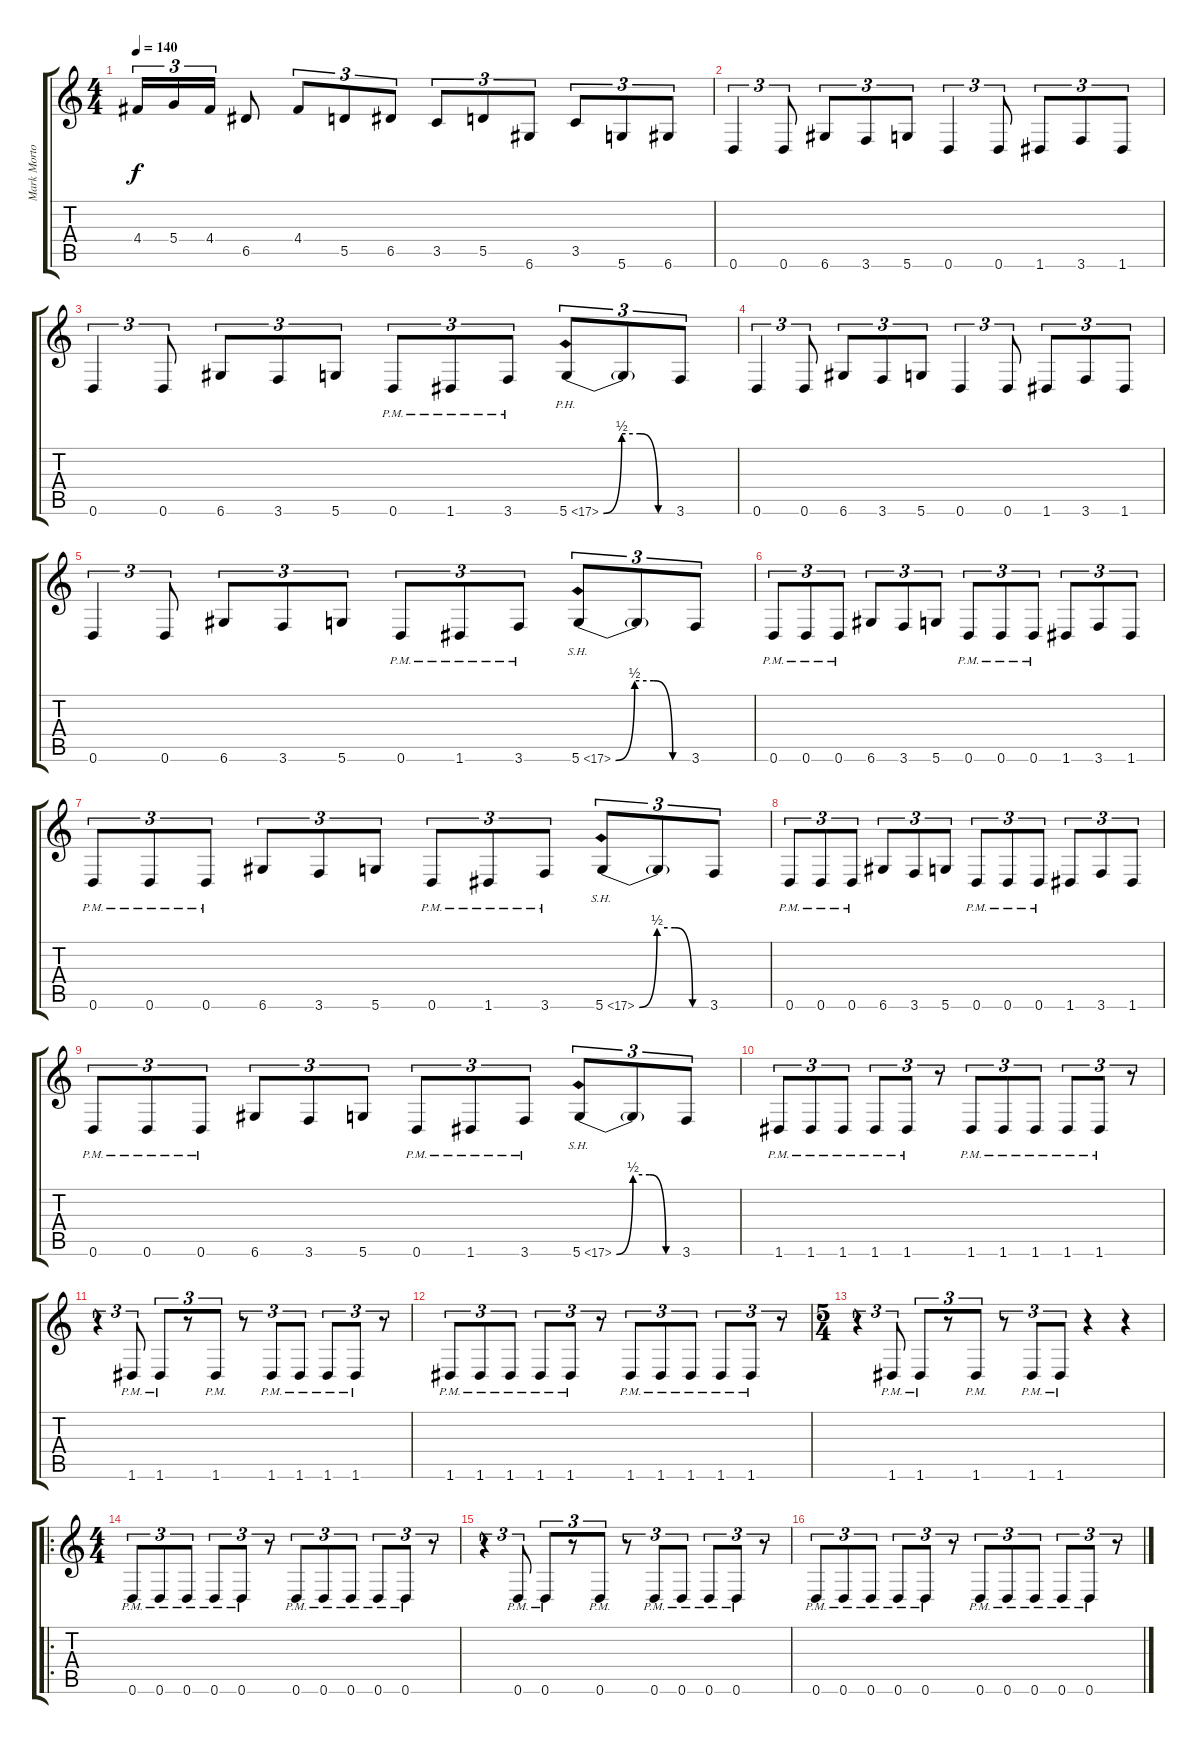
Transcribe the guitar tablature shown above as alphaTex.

\track ("Mark Morton" "Mark Morto") {instrument distortionguitar}
\staff {score tabs}
\tuning (E4 B3 G3 D3 A2 D2) {hide}
\ts (4 4)
\tempo 140
\clef g2
\ks c
4.4.16{tu (3 2) dy f} 5.4.16{tu (3 2)} 4.4.16{tu (3 2)} 6.5.8 4.4.8{tu (3 2)} 5.5.8{tu (3 2)} 6.5.8{tu (3 2)} 3.5.8{tu (3 2)} 5.5.8{tu (3 2)} 6.6.8{tu (3 2)} 3.5.8{tu (3 2)} 5.6.8{tu (3 2)} 6.6.8{tu (3 2)} |
0.6.4{tu (3 2)} 0.6.8{tu (3 2)} 6.6.8{tu (3 2)} 3.6.8{tu (3 2)} 5.6.8{tu (3 2)} 0.6.4{tu (3 2)} 0.6.8{tu (3 2)} 1.6.8{tu (3 2)} 3.6.8{tu (3 2)} 1.6.8{tu (3 2)} |
0.6.4{tu (3 2)} 0.6.8{tu (3 2)} 6.6.8{tu (3 2)} 3.6.8{tu (3 2)} 5.6.8{tu (3 2)} 0.6{pm}.8{tu (3 2)} 1.6{pm}.8{tu (3 2)} 3.6{pm}.8{tu (3 2)} 5.6{be (custom 0 0 15 2 30 2 45 0 60 0) ph 12}.8{tu (3 2)} 5.6{t}.8{tu (3 2)} 3.6.8{tu (3 2)} |
0.6.4{tu (3 2)} 0.6.8{tu (3 2)} 6.6.8{tu (3 2)} 3.6.8{tu (3 2)} 5.6.8{tu (3 2)} 0.6.4{tu (3 2)} 0.6.8{tu (3 2)} 1.6.8{tu (3 2)} 3.6.8{tu (3 2)} 1.6.8{tu (3 2)} |
0.6.4{tu (3 2)} 0.6.8{tu (3 2)} 6.6.8{tu (3 2)} 3.6.8{tu (3 2)} 5.6.8{tu (3 2)} 0.6{pm}.8{tu (3 2)} 1.6{pm}.8{tu (3 2)} 3.6{pm}.8{tu (3 2)} 5.6{be (custom 0 0 15 2 30 2 45 0 60 0) sh 12}.8{tu (3 2)} 5.6{t}.8{tu (3 2)} 3.6.8{tu (3 2)} |
0.6{pm}.8{tu (3 2)} 0.6{pm}.8{tu (3 2)} 0.6{pm}.8{tu (3 2)} 6.6.8{tu (3 2)} 3.6.8{tu (3 2)} 5.6.8{tu (3 2)} 0.6{pm}.8{tu (3 2)} 0.6{pm}.8{tu (3 2)} 0.6{pm}.8{tu (3 2)} 1.6.8{tu (3 2)} 3.6.8{tu (3 2)} 1.6.8{tu (3 2)} |
0.6{pm}.8{tu (3 2)} 0.6{pm}.8{tu (3 2)} 0.6{pm}.8{tu (3 2)} 6.6.8{tu (3 2)} 3.6.8{tu (3 2)} 5.6.8{tu (3 2)} 0.6{pm}.8{tu (3 2)} 1.6{pm}.8{tu (3 2)} 3.6{pm}.8{tu (3 2)} 5.6{be (custom 0 0 15 2 30 2 45 0 60 0) sh 12}.8{tu (3 2)} 5.6{t}.8{tu (3 2)} 3.6.8{tu (3 2)} |
0.6{pm}.8{tu (3 2)} 0.6{pm}.8{tu (3 2)} 0.6{pm}.8{tu (3 2)} 6.6.8{tu (3 2)} 3.6.8{tu (3 2)} 5.6.8{tu (3 2)} 0.6{pm}.8{tu (3 2)} 0.6{pm}.8{tu (3 2)} 0.6{pm}.8{tu (3 2)} 1.6.8{tu (3 2)} 3.6.8{tu (3 2)} 1.6.8{tu (3 2)} |
0.6{pm}.8{tu (3 2)} 0.6{pm}.8{tu (3 2)} 0.6{pm}.8{tu (3 2)} 6.6.8{tu (3 2)} 3.6.8{tu (3 2)} 5.6.8{tu (3 2)} 0.6{pm}.8{tu (3 2)} 1.6{pm}.8{tu (3 2)} 3.6{pm}.8{tu (3 2)} 5.6{be (custom 0 0 15 2 30 2 45 0 60 0) sh 12}.8{tu (3 2)} 5.6{t}.8{tu (3 2)} 3.6.8{tu (3 2)} |
1.6{pm}.8{tu (3 2)} 1.6{pm}.8{tu (3 2)} 1.6{pm}.8{tu (3 2)} 1.6{pm}.8{tu (3 2)} 1.6{pm}.8{tu (3 2)} r.8{tu (3 2)} 1.6{pm}.8{tu (3 2)} 1.6{pm}.8{tu (3 2)} 1.6{pm}.8{tu (3 2)} 1.6{pm}.8{tu (3 2)} 1.6{pm}.8{tu (3 2)} r.8{tu (3 2)} |
r.4{tu (3 2)} 1.6{pm}.8{tu (3 2)} 1.6{pm}.8{tu (3 2)} r.8{tu (3 2)} 1.6{pm}.8{tu (3 2)} r.8{tu (3 2)} 1.6{pm}.8{tu (3 2)} 1.6{pm}.8{tu (3 2)} 1.6{pm}.8{tu (3 2)} 1.6{pm}.8{tu (3 2)} r.8{tu (3 2)} |
1.6{pm}.8{tu (3 2)} 1.6{pm}.8{tu (3 2)} 1.6{pm}.8{tu (3 2)} 1.6{pm}.8{tu (3 2)} 1.6{pm}.8{tu (3 2)} r.8{tu (3 2)} 1.6{pm}.8{tu (3 2)} 1.6{pm}.8{tu (3 2)} 1.6{pm}.8{tu (3 2)} 1.6{pm}.8{tu (3 2)} 1.6{pm}.8{tu (3 2)} r.8{tu (3 2)} |
\ts (5 4)
r.4{tu (3 2)} 1.6{pm}.8{tu (3 2)} 1.6{pm}.8{tu (3 2)} r.8{tu (3 2)} 1.6{pm}.8{tu (3 2)} r.8{tu (3 2)} 1.6{pm}.8{tu (3 2)} 1.6{pm}.8{tu (3 2)} r.4 r.4 |
\ro
\ts (4 4)
0.6{pm}.8{tu (3 2)} 0.6{pm}.8{tu (3 2)} 0.6{pm}.8{tu (3 2)} 0.6{pm}.8{tu (3 2)} 0.6{pm}.8{tu (3 2)} r.8{tu (3 2)} 0.6{pm}.8{tu (3 2)} 0.6{pm}.8{tu (3 2)} 0.6{pm}.8{tu (3 2)} 0.6{pm}.8{tu (3 2)} 0.6{pm}.8{tu (3 2)} r.8{tu (3 2)} |
r.4{tu (3 2)} 0.6{pm}.8{tu (3 2)} 0.6{pm}.8{tu (3 2)} r.8{tu (3 2)} 0.6{pm}.8{tu (3 2)} r.8{tu (3 2)} 0.6{pm}.8{tu (3 2)} 0.6{pm}.8{tu (3 2)} 0.6{pm}.8{tu (3 2)} 0.6{pm}.8{tu (3 2)} r.8{tu (3 2)} |
0.6{pm}.8{tu (3 2)} 0.6{pm}.8{tu (3 2)} 0.6{pm}.8{tu (3 2)} 0.6{pm}.8{tu (3 2)} 0.6{pm}.8{tu (3 2)} r.8{tu (3 2)} 0.6{pm}.8{tu (3 2)} 0.6{pm}.8{tu (3 2)} 0.6{pm}.8{tu (3 2)} 0.6{pm}.8{tu (3 2)} 0.6{pm}.8{tu (3 2)} r.8{tu (3 2)}
